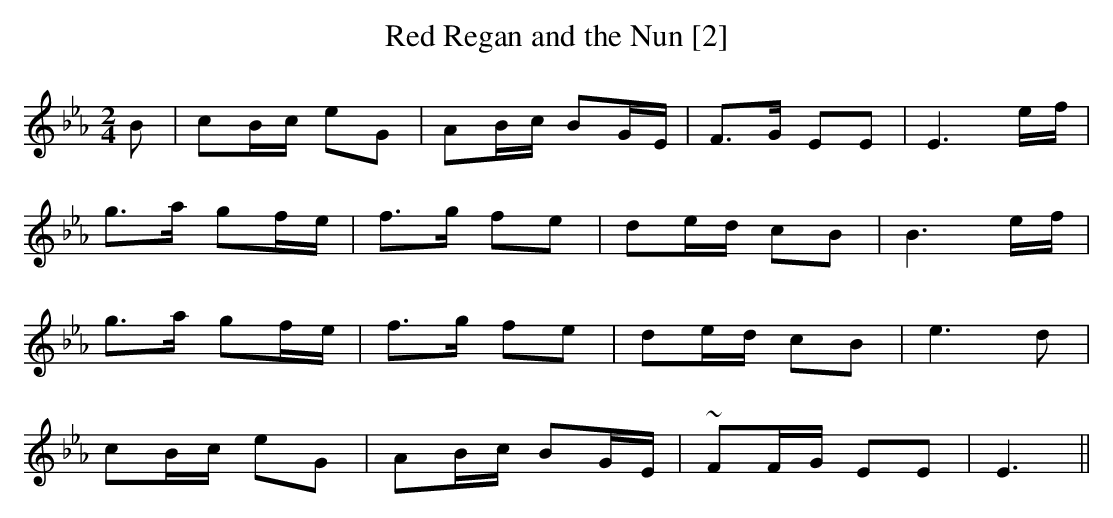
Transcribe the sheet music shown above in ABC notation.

X:1
T:Red Regan and the Nun [2]
M:2/4
L:1/8
K:Eb
B | cB/c/ eG | AB/c/ BG/E/ | F>G EE | E3 e/f/ |
g>a gf/e/ | f>g fe |de/d/ cB | B3 e/f/ |
g>a gf/e/ | f>g fe | de/d/ cB | e3d |
cB/c/ eG | AB/c/ BG/E/ | ~FF/G/ EE | E3 ||
